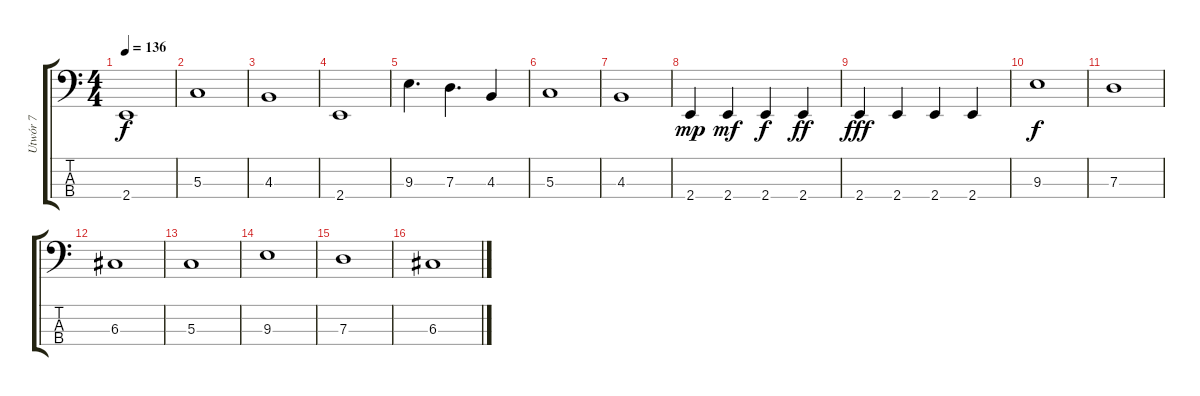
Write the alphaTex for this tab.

\track ("Utwór 7" "Utwór 7") {instrument electricbassfinger}
\staff {score tabs}
\tuning (F2 C2 G1 D1) {hide}
\ts (4 4)
\tempo 136
\clef f4
\ks c
2.4{t}.1{dy f} |
5.3.1 |
4.3.1 |
2.4.1 |
9.3.4{d} 7.3.4{d} 4.3.4 |
5.3.1 |
4.3.1 |
2.4.4{dy mp} 2.4.4{dy mf} 2.4.4{dy f} 2.4.4{dy ff} |
2.4.4{dy fff} 2.4.4 2.4.4 2.4.4 |
9.3.1{dy f} |
7.3.1 |
6.3.1 |
5.3.1 |
9.3.1 |
7.3.1 |
6.3.1
